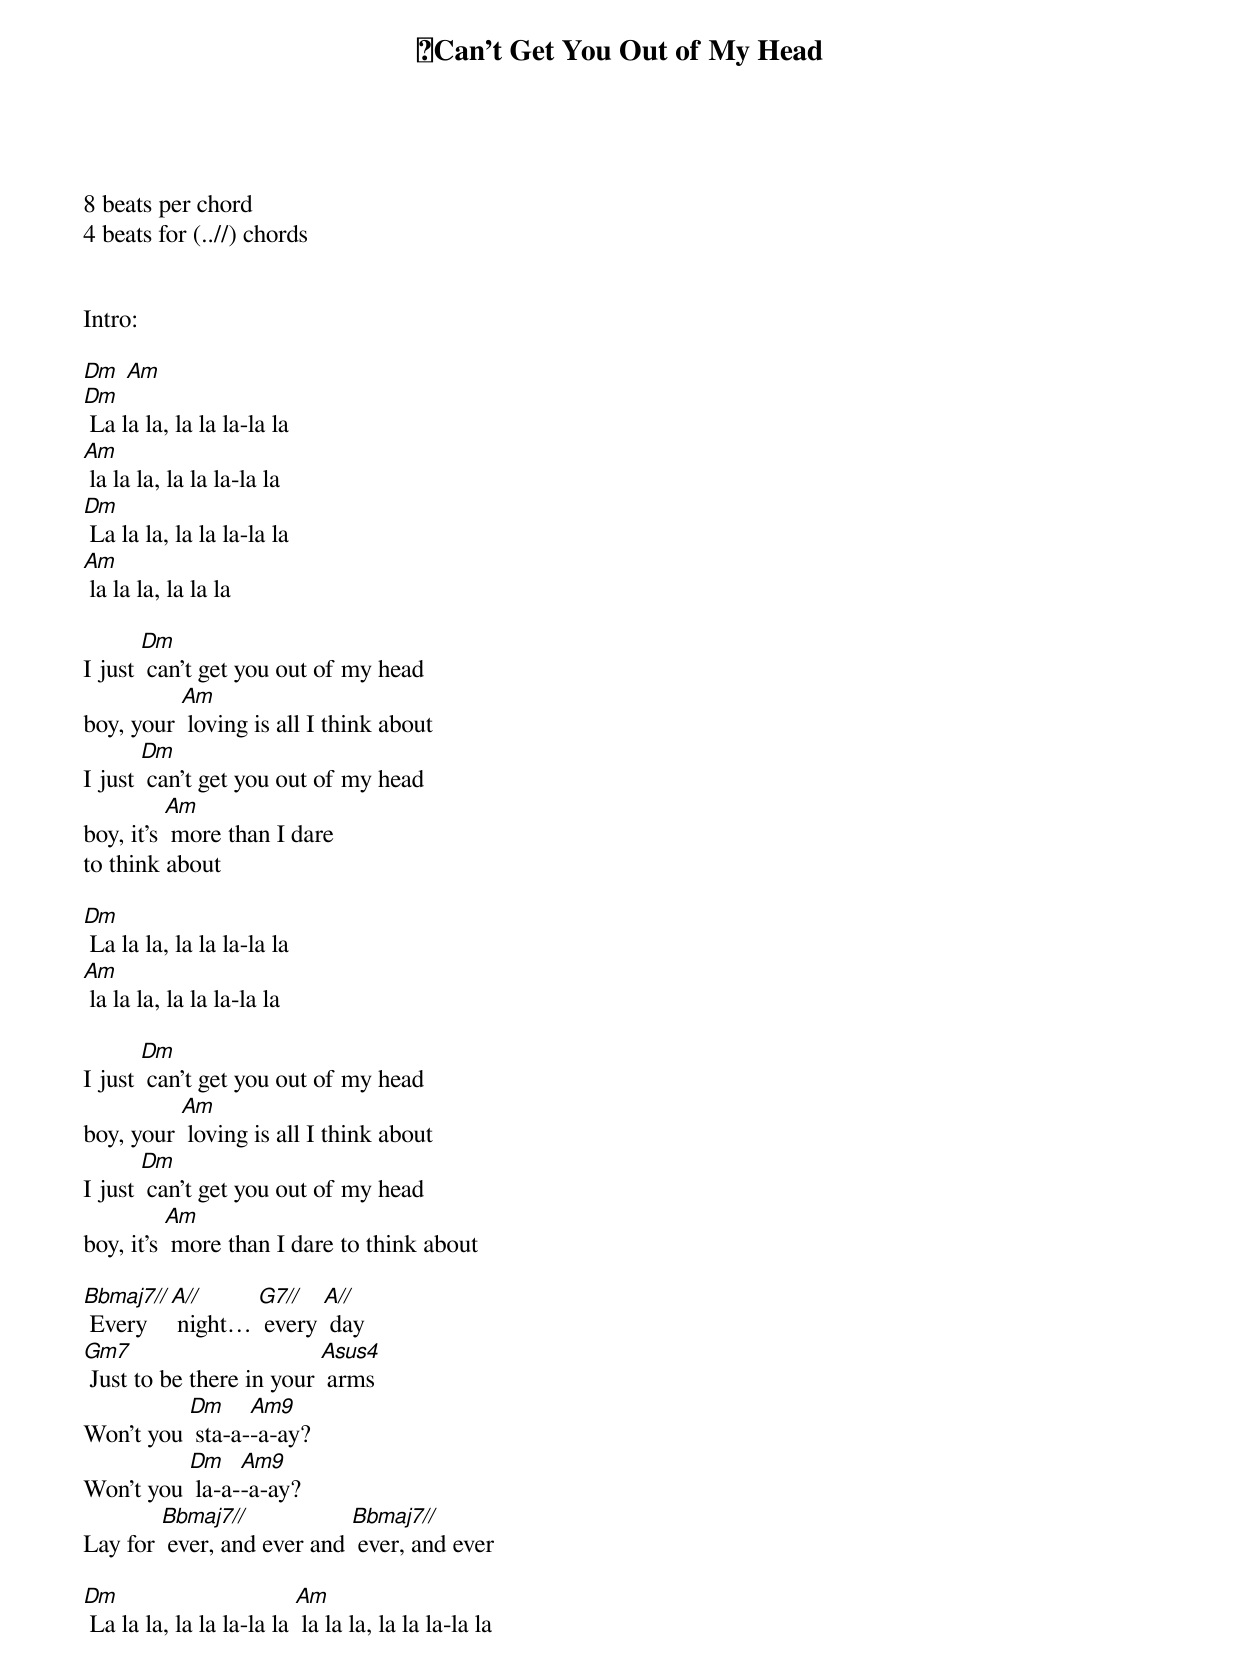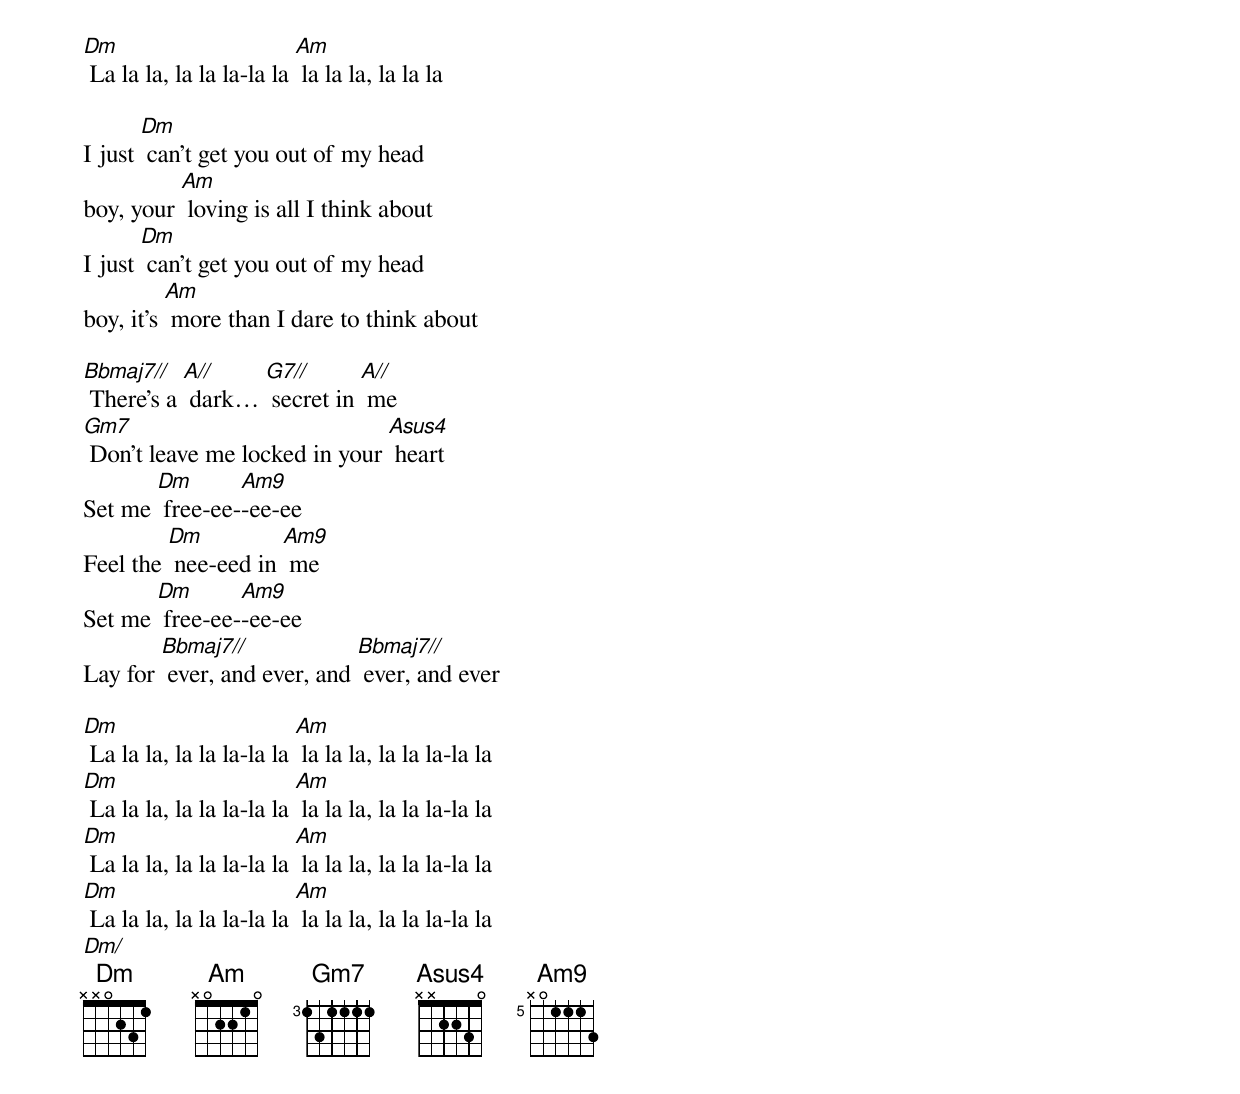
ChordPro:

{t:🔥Can’t Get You Out of My Head}
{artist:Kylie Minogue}
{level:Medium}
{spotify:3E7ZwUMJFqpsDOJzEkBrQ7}

<span class="fw-bold fs-5">
8 beats per chord
4 beats for (..//) chords
</span>

Intro:

[Dm] [Am]
[Dm] La la la, la la la-la la
[Am] la la la, la la la-la la
[Dm] La la la, la la la-la la
[Am] la la la, la la la

I just [Dm] can't get you out of my head
boy, your [Am] loving is all I think about
I just [Dm] can't get you out of my head
boy, it's [Am] more than I dare
to think about

[Dm] La la la, la la la-la la
[Am] la la la, la la la-la la

I just [Dm] can't get you out of my head
boy, your [Am] loving is all I think about
I just [Dm] can't get you out of my head
boy, it's [Am] more than I dare to think about

[Bbmaj7//] Every [A//] night… [G7//] every [A//] day
[Gm7] Just to be there in your [Asus4] arms
Won't you [Dm] sta-a-[Am9]-a-ay?
Won't you [Dm] la-a-[Am9]-a-ay?
Lay for [Bbmaj7//] ever, and ever and [Bbmaj7//] ever, and ever

[Dm] La la la, la la la-la la [Am] la la la, la la la-la la
[Dm] La la la, la la la-la la [Am] la la la, la la la

I just [Dm] can't get you out of my head
boy, your [Am] loving is all I think about
I just [Dm] can't get you out of my head
boy, it's [Am] more than I dare to think about

[Bbmaj7//] There's a [A//] dark… [G7//] secret in [A//] me
[Gm7] Don't leave me locked in your [Asus4] heart
Set me [Dm] free-ee-[Am9]-ee-ee
Feel the [Dm] nee-eed in [Am9] me
Set me [Dm] free-ee-[Am9]-ee-ee
Lay for [Bbmaj7//] ever, and ever, and [Bbmaj7//] ever, and ever

[Dm] La la la, la la la-la la [Am] la la la, la la la-la la
[Dm] La la la, la la la-la la [Am] la la la, la la la-la la
[Dm] La la la, la la la-la la [Am] la la la, la la la-la la
[Dm] La la la, la la la-la la [Am] la la la, la la la-la la
[Dm/]
